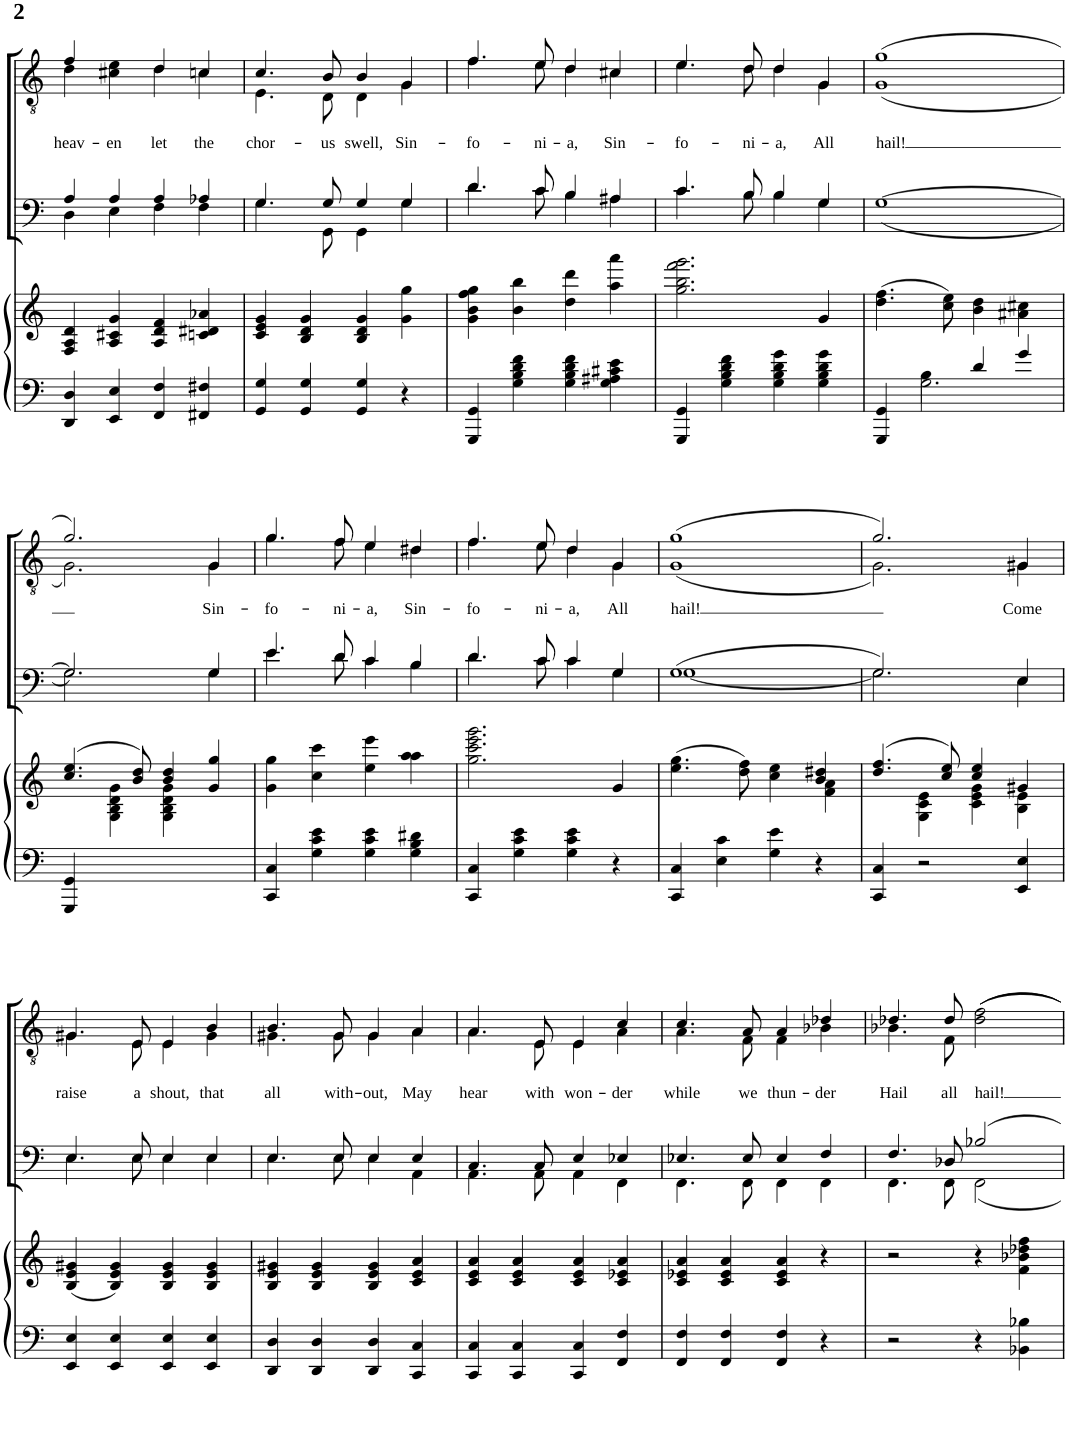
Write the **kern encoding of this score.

**kern	**kern	**kern	**kern	**text
*part4	*part3	*part2	*part1	*part1
*staff4	*staff3	*staff2	*staff1	*staff1
*I"Piano	*I"Piano	*I"Piano	*I"Piano	*
*I'Pno	*I'Pno	*I'Pno	*I'Pno	*
!!LO:PB:g=z
*clefF4	*clefG2	*clefF4	*clefGv2	*
*k[]	*k[]	*k[]	*k[]	*
*M4/4	*M4/4	*M4/4	*M4/4	*
*met(c)	*met(c)	*met(c)	*met(c)	*
=14	=14	=14	=14	=14
*	*	*^	*	*
!	!	!	!	!	!LO:LY:b
*	*	*	*	*^	*
4DD/ 4D/	4F/ 4A/ 4d/	4A/	4D\	4f/	4d\	heav-
!	!	!	!	!	!	!LO:LY:b
4EE/ 4E/	4A/ 4c#X/ 4g/	4A/	4E\	4c#X\ 4e\	4ryy	-en
!	!	!	!	!	!	!LO:LY:b
4FF/ 4F/	4A/ 4d/ 4f/	4A/	4F\	4d/	4d\	let
!	!	!	!	!	!	!LO:LY:b
4FF#X/ 4F#X/	4cn/ 4d#X/ 4a-X/	4A-X/	4F\	4cn/	4c\	the
=15	=15	=15	=15	=15	=15	=15
!	!	!	!	!	!	!LO:LY:b
4GG/ 4G/	4c/ 4e/ 4g/	4.G/	4.G\	4.c/	4.E\	chor-
4GG/ 4G/	4B/ 4d/ 4g/	.	.	.	.	.
!	!	!	!	!	!	!LO:LY:b
.	.	8G/	8GG\	8B/	8D\	-us
!	!	!	!	!	!	!LO:LY:b
4GG/ 4G/	4B/ 4d/ 4g/	4G/	4GG\	4B/	4D\	swell,
!	!	!	!	!	!	!LO:LY:b
4r	4g\ 4gg\	4G/	4G\	4G/	4G\	Sin-
=16	=16	=16	=16	=16	=16	=16
!	!	!	!	!	!	!LO:LY:b
4GGG/ 4GG/	4g\ 4b\ 4ff\ 4gg\	4.d/	4.d\	4.f/	4.f\	-fo-
4G\ 4B\ 4d\ 4f\	4b\ 4bb\	.	.	.	.	.
!	!	!	!	!	!	!LO:LY:b
.	.	8c/	8c\	8e\	8e/	-ni-
!	!	!	!	!	!	!LO:LY:b
4G\ 4B\ 4d\ 4f\	4dd\ 4ddd\	4B/	4B\	4d/	4d\	-a,
!	!	!	!	!	!	!LO:LY:b
4G\ 4A#X\ 4c#X\ 4e\	4aa\ 4aaa\	4A#X/	4A#\	4c#X\	4c#/	Sin-
=17	=17	=17	=17	=17	=17	=17
!	!	!	!	!	!	!LO:LY:b
4GGG/ 4GG/	2.gg\ 2.bb\ 2.fff\ 2.ggg\	4.c/	4.c\	4.e/	4.e\	-fo-
4G\ 4B\ 4d\ 4f\	.	.	.	.	.	.
!	!	!	!	!	!	!LO:LY:b
.	.	8B/	8B\	8d/	8d\	-ni-
!	!	!	!	!	!	!LO:LY:b
4G\ 4B\ 4d\ 4g\	.	4B/	4B\	4d/	4d\	-a,
!	!	!	!	!	!	!LO:LY:b
4G\ 4B\ 4d\ 4g\	4g/	4G/	4G\	4G/	4G\	All
=18	=18	=18	=18	=18	=18	=18
*^	*	*	*	*	*	*
!	!	!	!	!	!	!	!LO:LY:b
*	*	*	*v	*v	*	*	*
*	*	*	*	*v	*v	*
4GGG/ 4GG/	4ryy	(4.dd\ 4.ff\	(<[1G	(>(1G 1g	hail!
4B\	2.G\	.	.	.	.
.	.	8cc\ 8ee\)	.	.	.
4d/	.	4b\ 4dd\	.	.	.
4g/	.	4a#X\ 4cc#X\	.	.	.
*v	*v	*	*	*	*
!!LO:LB:g=z
=19	=19	=19	=19	=19
*	*^	*^	*^	*
4GGG/ 4GG/	(4.cc/ 4.ee/	4ryy	2.G/])	2.G\	2.g/)	2.G\)	.
2ryy	.	4G\ 4B\ 4d\ 4g\	.	.	.	.	.
.	8b/ 8dd/)	.	.	.	.	.	.
.	4b/ 4dd/	4G\ 4B\ 4d\ 4g\	.	.	.	.	.
!	!	!	!	!	!	!	!LO:LY:b
4ryy	4g/ 4gg/	4ryy	4G/	4G\	4G/	4G\	Sin-
=20	=20	=20	=20	=20	=20	=20	=20
!	!	!	!	!	!	!	!LO:LY:b
*	*v	*v	*	*	*	*	*
4CC/ 4C/	4g\ 4gg\	4.e/	4.e\	4.g/	4.g\	-fo-
4G\ 4c\ 4e\	4cc\ 4ccc\	.	.	.	.	.
!	!	!	!	!	!	!LO:LY:b
.	.	8d/	8d\	8f/	8f\	-ni-
!	!	!	!	!	!	!LO:LY:b
4G\ 4c\ 4e\	4ee\ 4eee\	4c/	4c\	4e/	4e\	-a,
!	!	!	!	!	!	!LO:LY:b
4G\ 4B\ 4d#X\	4aa\ 4aa\	4B/	4B\	4d#X/	4d#\	Sin-
=21	=21	=21	=21	=21	=21	=21
!	!	!	!	!	!	!LO:LY:b
4CC/ 4C/	2.gg\ 2.ccc\ 2.eee\ 2.ggg\	4.d/	4.d\	4.f/	4.f\	-fo-
4G\ 4c\ 4e\	.	.	.	.	.	.
!	!	!	!	!	!	!LO:LY:b
.	.	8c/	8c\	8e/	8e\	-ni-
!	!	!	!	!	!	!LO:LY:b
4G\ 4c\ 4e\	.	4c/	4c\	4d/	4d\	-a,
!	!	!	!	!	!	!LO:LY:b
4r	4g/	4G/	4G\	4G/	4G\	All
=22	=22	=22	=22	=22	=22	=22
*	*^	*	*	*	*	*
!	!	!	!	!	!	!	!LO:LY:b
4CC/ 4C/	(>4.ee\ 4.gg\	2.ryy	(1G	[1G	(1g	(1G	hail!
4E\ 4c\	.	.	.	.	.	.	.
.	8dd\ 8ff\)	.	.	.	.	.	.
4G\ 4e\	4cc\ 4ee\	.	.	.	.	.	.
4r	4b/ 4dd#X/	4f\ 4a\	.	.	.	.	.
=23	=23	=23	=23	=23	=23	=23	=23
4CC/ 4C/	(4.dd/ 4.ff/	4ryy	2.G/)	2.G\]	2.g/)	2.G\)	.
2r	.	4G\ 4c\ 4e\	.	.	.	.	.
.	8cc/ 8ee/)	.	.	.	.	.	.
.	4cc/ 4ee/	4c\ 4e\ 4g\	.	.	.	.	.
!	!	!	!	!	!	!	!LO:LY:b
4EE/ 4E/	4g#X/	4B\ 4e\	4E/	4E\	4G#X/	4G#\	Come
!!LO:LB:g=z	!!
=24	=24	=24	=24	=24	=24	=24	=24
!	!	!	!	!	!	!	!LO:LY:b
*	*v	*v	*	*	*	*	*
4EE/ 4E/	(4B/ 4e/ 4g#X/	4.E/	4.E\	4.G#X/	4.G#\	raise
4EE/ 4E/	4B/ 4e/ 4g#/)	.	.	.	.	.
!	!	!	!	!	!	!LO:LY:b
.	.	8E/	8E\	8E/	8E\	a
!	!	!	!	!	!	!LO:LY:b
4EE/ 4E/	4B/ 4e/ 4g#/	4E/	4E\	4E/	4E\	shout,
!	!	!	!	!	!	!LO:LY:b
4EE/ 4E/	4B/ 4e/ 4g#/	4E/	4E\	4B/	4G#\	that
=25	=25	=25	=25	=25	=25	=25
!	!	!	!	!	!	!LO:LY:b
4DD/ 4D/	4B/ 4e/ 4g#X/	4.E/	4.E\	4.B/	4.G#X\	all
4DD/ 4D/	4B/ 4e/ 4g#/	.	.	.	.	.
!	!	!	!	!	!	!LO:LY:b
.	.	8E/	8E\	8G#/	8G#\	with-
!	!	!	!	!	!	!LO:LY:b
4DD/ 4D/	4B/ 4e/ 4g#/	4E/	4E\	4G#/	4G#\	-out,
!	!	!	!	!	!	!LO:LY:b
4CC/ 4C/	4c/ 4e/ 4a/	4E/	4AA\	4A/	4A\	May
=26	=26	=26	=26	=26	=26	=26
!	!	!	!	!	!	!LO:LY:b
4CC/ 4C/	4c/ 4e/ 4a/	4.C/	4.AA\	4.A/	4.A\	hear
4CC/ 4C/	4c/ 4e/ 4a/	.	.	.	.	.
!	!	!	!	!	!	!LO:LY:b
.	.	8C/	8AA\	8E/	8E\	with
!	!	!	!	!	!	!LO:LY:b
4CC/ 4C/	4c/ 4e/ 4a/	4E/	4AA\	4E/	4E\	won-
!	!	!	!	!	!	!LO:LY:b
4FF/ 4F/	4c/ 4e-X/ 4a/	4E-X/	4FF\	4c/	4A\	-der
=27	=27	=27	=27	=27	=27	=27
!	!	!	!	!	!	!LO:LY:b
4FF/ 4F/	4c/ 4e-X/ 4a/	4.E-X/	4.FF\	4.c/	4.A\	while
4FF/ 4F/	4c/ 4e-/ 4a/	.	.	.	.	.
!	!	!	!	!	!	!LO:LY:b
.	.	8E-/	8FF\	8A/	8F\	we
!	!	!	!	!	!	!LO:LY:b
4FF/ 4F/	4c/ 4e-/ 4a/	4E-/	4FF\	4A/	4F\	thun-
!	!	!	!	!	!	!LO:LY:b
4r	4r	4F/	4FF\	4d-X/	4B-X\	-der
=28	=28	=28	=28	=28	=28	=28
!	!	!	!	!	!	!LO:LY:b
2r	2r	4.F/	4.FF\	4.d-X/	4.B-X\	Hail
!	!	!	!	!	!	!LO:LY:b
.	.	8D-X/	8FF\	8d-/	8F\	all
!	!	!	!	!	!	!LO:LY:b
4r	4r	2B-X/	2FF\	2d-\ 2f\	2ryy	hail!
4BB-X\ 4B-X\	4f\ 4b-X\ 4dd-X\ 4ff\	.	.	.	.	.
*	*	*v	*v	*	*	*
*	*	*	*v	*v	*
=	=	=	=	=
*-	*-	*-	*-	*-
